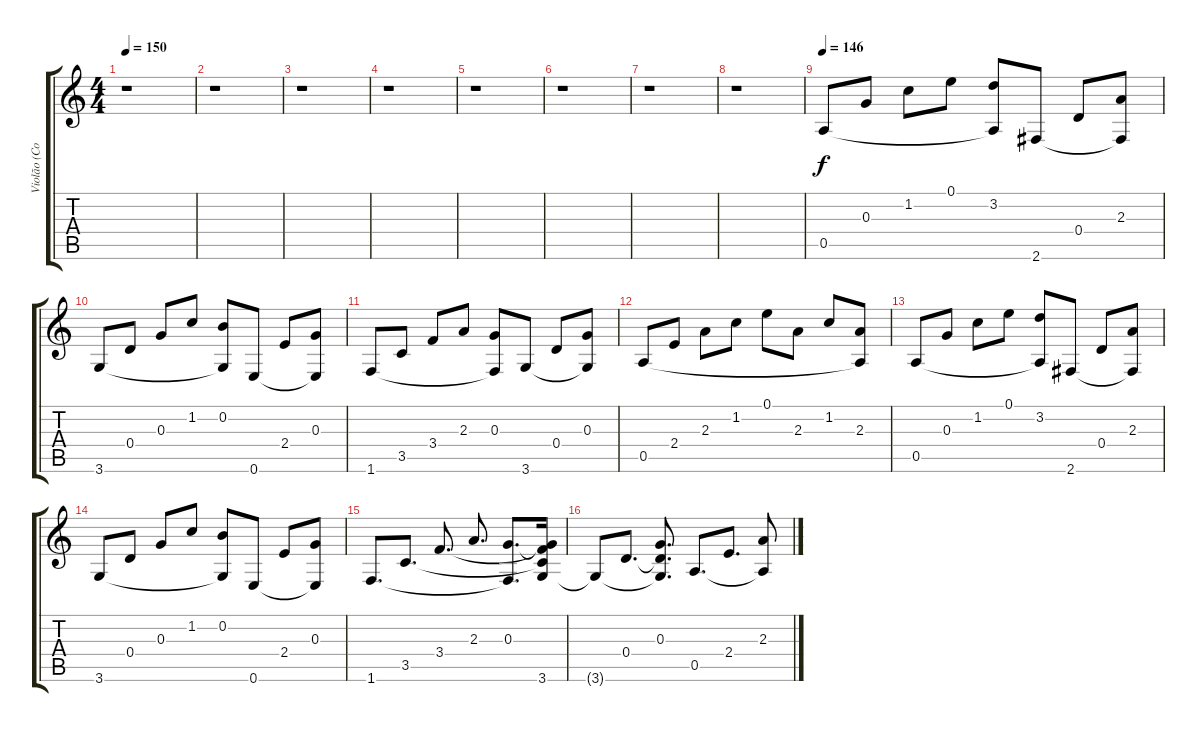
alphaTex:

\track ("Violão (Cordas de Nylon)" "Violão (Co") {instrument acousticguitarnylon}
\staff {score tabs}
\tuning (E4 B3 G3 D3 A2 E2) {hide}
\ts (4 4)
\tempo 150
\clef g2
\ks c
r.1{dy f} |
r.1 |
r.1 |
r.1 |
r.1 |
r.1 |
r.1 |
r.1 |
\tempo 146
0.5.8 0.3.8 1.2.8 0.1.8 (3.2 0.5{t}).8 2.6.8 0.4.8 (2.3 2.6{t}).8 |
3.6.8 0.4.8 0.3.8 1.2.8 (0.2 3.6{t}).8 0.6.8 2.4.8 (0.3 0.6{t}).8 |
1.6.8 3.5.8 3.4.8 2.3.8 (0.3 1.6{t}).8 3.6.8 0.4.8 (0.3 3.6{t}).8 |
0.5.8 2.4.8 2.3.8 1.2.8 0.1.8 2.3.8 1.2.8 (2.3 0.5{t}).8 |
0.5.8 0.3.8 1.2.8 0.1.8 (3.2 0.5{t}).8 2.6.8 0.4.8 (2.3 2.6{t}).8 |
3.6.8 0.4.8 0.3.8 1.2.8 (0.2 3.6{t}).8 0.6.8 2.4.8 (0.3 0.6{t}).8 |
1.6.8{d} 3.5.8{d} 3.4.8{d} 2.3.8{d} (0.3 1.6{t}).8{d} (0.3{t} 3.4{t} 3.5{t} 3.6).16 |
3.6{t}.8 0.4.8{d} (0.3 0.4{t} 3.6{t}).8{d} 0.5.8{d} 2.4.8{d} (2.3 0.5{t}).8
